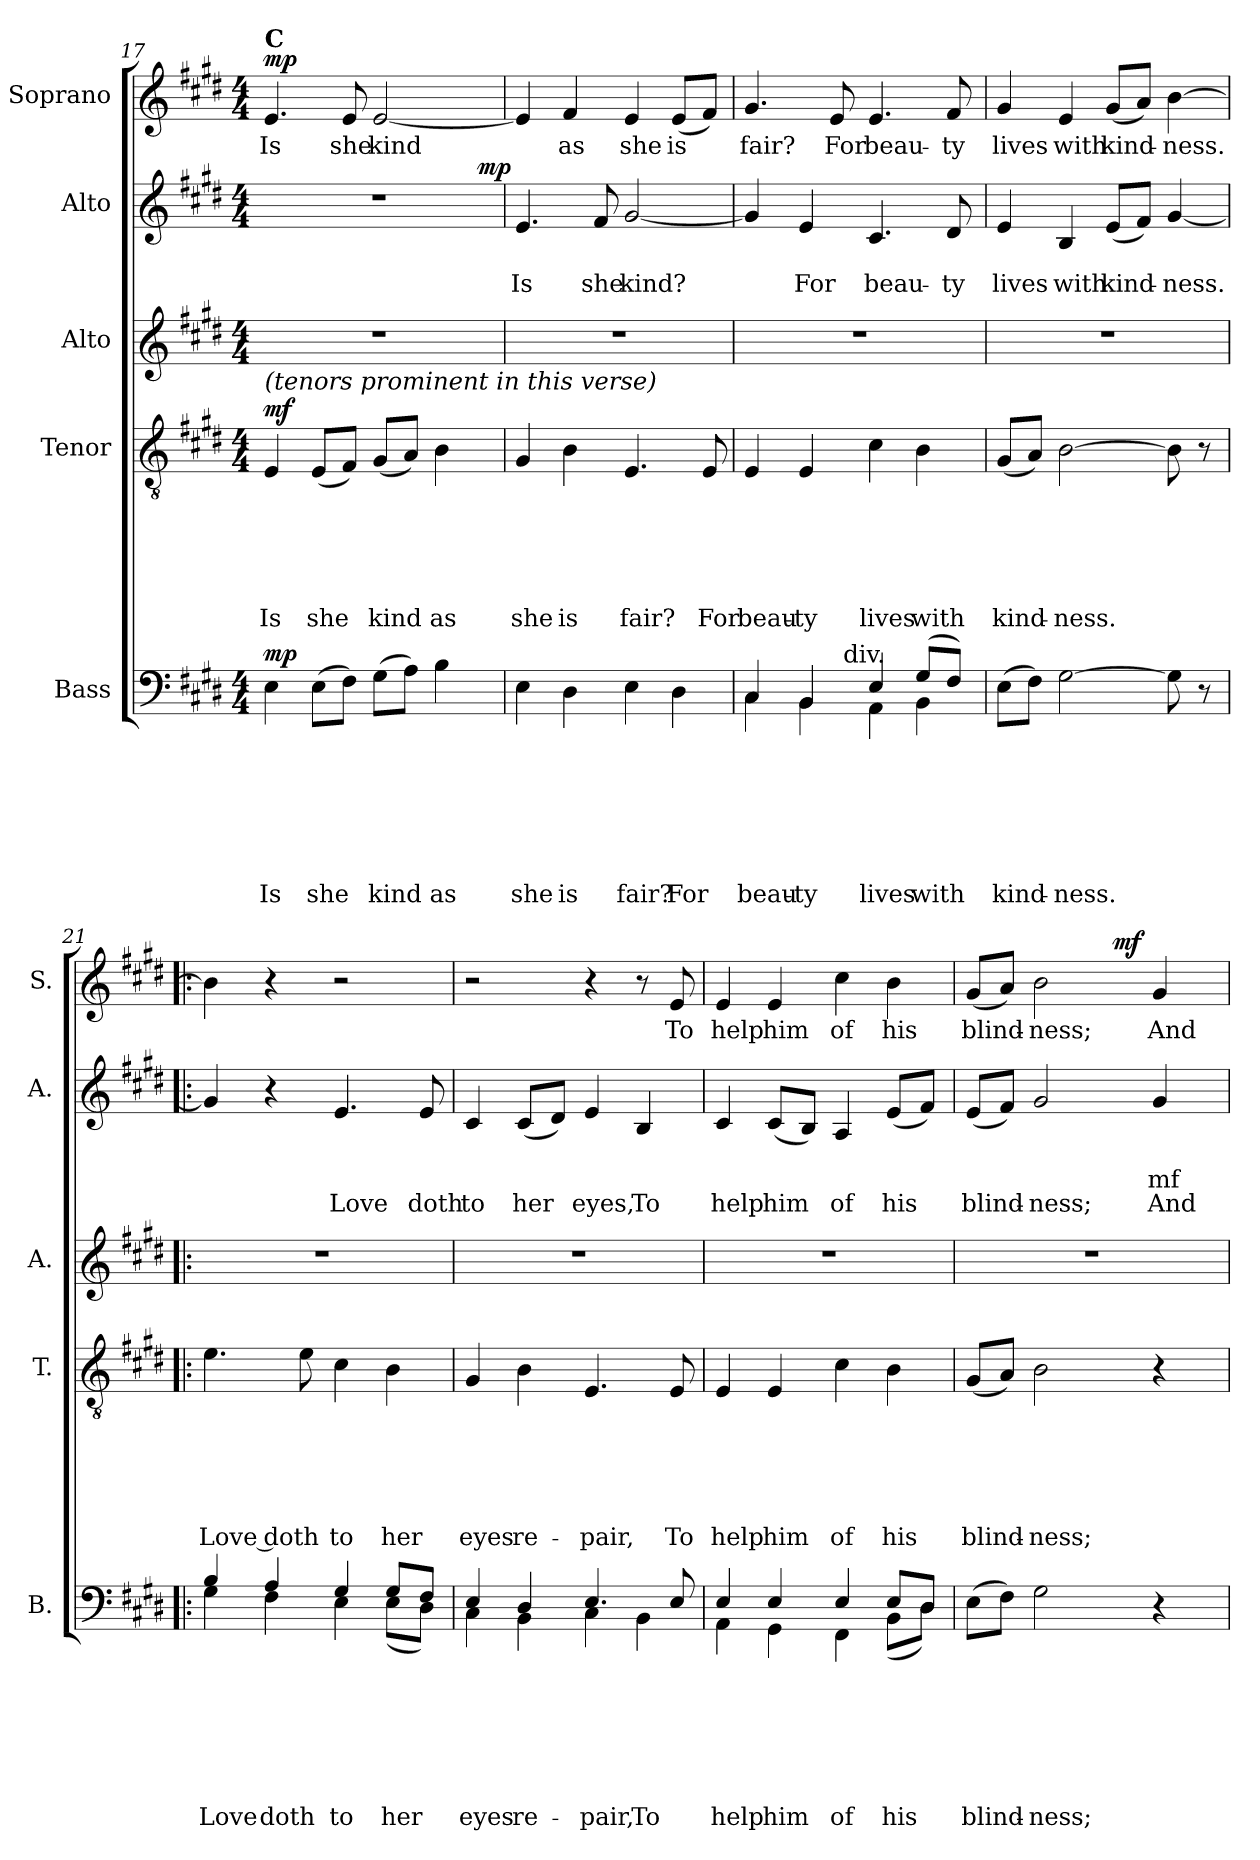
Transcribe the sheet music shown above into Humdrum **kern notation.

**kern	**text	**text	**text	**text	**text	**text	**text	**dynam	**kern	**text	**text	**text	**text	**text	**text	**dynam	**kern	**kern	**text	**text	**text	**dynam	**kern	**text	**dynam
*part5	*part5	*part5	*part5	*part5	*part5	*part5	*part5	*part5	*part4	*part4	*part4	*part4	*part4	*part4	*part4	*part4	*part3	*part2	*part2	*part2	*part2	*part2	*part1	*part1	*part1
*staff5	*staff5	*staff5	*staff5	*staff5	*staff5	*staff5	*staff5	*staff5	*staff4	*staff4	*staff4	*staff4	*staff4	*staff4	*staff4	*staff4	*staff3	*staff2	*staff2	*staff2	*staff2	*staff2	*staff1	*staff1	*staff1
*I"Bass	*	*	*	*	*	*	*	*	*I"Tenor	*	*	*	*	*	*	*	*I"Alto	*I"Alto	*	*	*	*	*I"Soprano	*	*
*I'B.	*	*	*	*	*	*	*	*	*I'T.	*	*	*	*	*	*	*	*I'A.	*I'A.	*	*	*	*	*I'S.	*	*
!!LO:LB:g=z
*clefF4	*	*	*	*	*	*	*	*	*clefGv2	*	*	*	*	*	*	*	*clefG2	*clefG2	*	*	*	*	*clefG2	*	*
*k[f#c#g#d#]	*	*	*	*	*	*	*	*	*k[f#c#g#d#]	*	*	*	*	*	*	*	*k[f#c#g#d#]	*k[f#c#g#d#]	*	*	*	*	*k[f#c#g#d#]	*	*
*E:	*	*	*	*	*	*	*	*	*E:	*	*	*	*	*	*	*	*E:	*E:	*	*	*	*	*E:	*	*
*M4/4	*	*	*	*	*	*	*	*	*M4/4	*	*	*	*	*	*	*	*M4/4	*M4/4	*	*	*	*	*M4/4	*	*
=17	=17	=17	=17	=17	=17	=17	=17	=17	=17	=17	=17	=17	=17	=17	=17	=17	=17	=17	=17	=17	=17	=17	=17	=17	=17
!	!	!	!	!	!	!	!	!	!	!	!	!	!	!	!	!	!	!	!	!	!	!	!LO:TX:a:B:t=C	!	!
!	!	!	!	!	!	!	!	!	!LO:TX:a:i:t=(tenors prominent in this verse)	!	!	!	!	!	!	!	!	!	!	!	!	!	!	!	!
!	!	!	!	!	!	!	!LO:LY:b	!LO:DY:b	!	!	!	!	!	!	!LO:LY:b	!LO:DY:b	!	!	!	!	!	!	!	!LO:LY:b	!LO:DY:b
*	*	*	*	*	*	*	*	*	*	*	*	*	*	*	*	*	*	*^	*	*	*	*	*	*	*
4E\	.	.	.	.	.	.	Is	mp	4E/	.	.	.	.	.	Is	mf	1r	1r	2ryy	.	.	.	.	4.e/	Is	mp
!	!	!	!	!	!	!	!LO:LY:b	!	!	!	!	!	!	!	!LO:LY:b	!	!	!	!	!	!	!	!	!	!	!
(>8E\L	.	.	.	.	.	.	she	.	(<8E/L	.	.	.	.	.	she	.	.	.	.	.	.	.	.	.	.	.
!	!	!	!	!	!	!	!	!	!	!	!	!	!	!	!	!	!	!	!	!	!	!	!	!	!LO:LY:b	!
8F#\J)	.	.	.	.	.	.	.	.	8F#/J)	.	.	.	.	.	.	.	.	.	.	.	.	.	.	8e/	she	.
!	!	!	!	!	!	!	!LO:LY:b	!	!	!	!	!	!	!	!LO:LY:b	!	!	!	!	!	!	!	!	!	!LO:LY:b	!
(>8G#\L	.	.	.	.	.	.	kind	.	(<8G#/L	.	.	.	.	.	kind	.	.	.	4ryy	.	.	.	.	[<2e/	kind	.
8A\J)	.	.	.	.	.	.	.	.	8A/J)	.	.	.	.	.	.	.	.	.	.	.	.	.	.	.	.	.
!	!	!	!	!	!	!	!LO:LY:b	!	!	!	!	!	!	!	!LO:LY:b	!	!	!	!	!	!	!	!	!	!	!
4B\	.	.	.	.	.	.	as	.	4B\	.	.	.	.	.	as	.	.	.	8ryy	.	.	.	.	.	.	.
.	.	.	.	.	.	.	.	.	.	.	.	.	.	.	.	.	.	.	32ryy	.	.	.	.	.	.	.
!	!	!	!	!	!	!	!	!	!	!	!	!	!	!	!	!	!	!	!	!	!	!	!LO:DY:b	!	!	!
.	.	.	.	.	.	.	.	.	.	.	.	.	.	.	.	.	.	.	16.ryy	.	.	.	mp	.	.	.
=18	=18	=18	=18	=18	=18	=18	=18	=18	=18	=18	=18	=18	=18	=18	=18	=18	=18	=18	=18	=18	=18	=18	=18	=18	=18	=18
!	!	!	!	!	!	!	!LO:LY:b	!	!	!	!	!	!	!	!LO:LY:b	!	!	!	!	!	!LO:LY:b	!	!	!	!	!
*	*	*	*	*	*	*	*	*	*	*	*	*	*	*	*	*	*	*v	*v	*	*	*	*	*	*	*
4E\	.	.	.	.	.	.	she	.	4G#/	.	.	.	.	.	she	.	1r	4.e/	.	Is	.	.	4e/]	.	.
!	!	!	!	!	!	!	!LO:LY:b	!	!	!	!	!	!	!	!LO:LY:b	!	!	!	!	!	!	!	!	!LO:LY:b	!
4D#\	.	.	.	.	.	.	is	.	4B\	.	.	.	.	.	is	.	.	.	.	.	.	.	4f#/	as	.
!	!	!	!	!	!	!	!	!	!	!	!	!	!	!	!	!	!	!	!	!LO:LY:b	!	!	!	!	!
.	.	.	.	.	.	.	.	.	.	.	.	.	.	.	.	.	.	8f#/	.	she	.	.	.	.	.
!	!	!	!	!	!	!	!LO:LY:b	!	!	!	!	!	!	!	!LO:LY:b	!	!	!	!	!LO:LY:b	!	!	!	!LO:LY:b	!
4E\	.	.	.	.	.	.	fair?	.	4.E/	.	.	.	.	.	fair?	.	.	[<2g#/	.	kind?	.	.	4e/	she	.
!	!	!	!	!	!	!	!LO:LY:b	!	!	!	!	!	!	!	!	!	!	!	!	!	!	!	!	!LO:LY:b:rj	!
4D#\	.	.	.	.	.	.	For	.	.	.	.	.	.	.	.	.	.	.	.	.	.	.	(<8e/L	is	.
!	!	!	!	!	!	!	!	!	!	!	!	!	!	!	!LO:LY:b	!	!	!	!	!	!	!	!	!	!
.	.	.	.	.	.	.	.	.	8E/	.	.	.	.	.	For	.	.	.	.	.	.	.	8f#/J)	.	.
=19	=19	=19	=19	=19	=19	=19	=19	=19	=19	=19	=19	=19	=19	=19	=19	=19	=19	=19	=19	=19	=19	=19	=19	=19	=19
!	!	!	!	!	!	!	!LO:LY:b	!	!	!	!	!	!	!	!LO:LY:b	!	!	!	!	!	!	!	!	!LO:LY:b	!
*^	*	*	*	*	*	*	*	*	*	*	*	*	*	*	*	*	*	*	*	*	*	*	*	*	*
*	*^	*	*	*	*	*	*	*	*	*	*	*	*	*	*	*	*	*	*	*	*	*	*	*	*	*
4C#/	4C#\	4ryy	.	.	.	.	.	.	beau-	.	4E/	.	.	.	.	.	beau-	.	1r	4g#/]	.	.	.	.	4.g#/	fair?	.
!	!	!	!	!	!	!	!	!	!LO:LY:b	!	!	!	!	!	!	!	!LO:LY:b	!	!	!	!	!LO:LY:b	!	!	!	!	!
4BB/	4BB\	8ryy	.	.	.	.	.	.	-ty	.	4E/	.	.	.	.	.	-ty	.	.	4e/	.	For	.	.	.	.	.
!	!	!	!	!	!	!	!	!	!	!	!	!	!	!	!	!	!	!	!	!	!	!	!	!	!	!LO:LY:b	!
.	.	32ryy	.	.	.	.	.	.	.	.	.	.	.	.	.	.	.	.	.	.	.	.	.	.	8e/	For	.
!	!	!LO:TX:a:t=div.	!	!	!	!	!	!	!	!	!	!	!	!	!	!	!	!	!	!	!	!	!	!	!	!	!
.	.	2ryy	.	.	.	.	.	.	.	.	.	.	.	.	.	.	.	.	.	.	.	.	.	.	.	.	.
!	!	!	!	!	!	!	!	!	!LO:LY:b	!	!	!	!	!	!	!	!LO:LY:b	!	!	!	!	!LO:LY:b	!	!	!	!LO:LY:b	!
4E/	4AA\	.	.	.	.	.	.	.	lives	.	4c#\	.	.	.	.	.	lives	.	.	4.c#/	.	beau-	.	.	4.e/	beau-	.
!	!	!	!	!	!	!	!	!	!LO:LY:b	!	!	!	!	!	!	!	!LO:LY:b	!	!	!	!	!	!	!	!	!	!
(>8G#/L	4BB\	.	.	.	.	.	.	.	with	.	4B\	.	.	.	.	.	with	.	.	.	.	.	.	.	.	.	.
!	!	!	!	!	!	!	!	!	!	!	!	!	!	!	!	!	!	!	!	!	!	!LO:LY:b	!	!	!	!LO:LY:b	!
8F#/J)	.	.	.	.	.	.	.	.	.	.	.	.	.	.	.	.	.	.	.	8d#/	.	-ty	.	.	8f#/	-ty	.
.	.	16.ryy	.	.	.	.	.	.	.	.	.	.	.	.	.	.	.	.	.	.	.	.	.	.	.	.	.
=20	=20	=20	=20	=20	=20	=20	=20	=20	=20	=20	=20	=20	=20	=20	=20	=20	=20	=20	=20	=20	=20	=20	=20	=20	=20	=20	=20
!	!	!	!	!	!	!	!	!	!LO:LY:b	!	!	!	!	!	!	!	!LO:LY:b	!	!	!	!	!LO:LY:b	!	!	!	!LO:LY:b	!
*v	*v	*v	*	*	*	*	*	*	*	*	*	*	*	*	*	*	*	*	*	*	*	*	*	*	*	*	*
(>8E\L	.	.	.	.	.	.	kind-	.	(<8G#/L	.	.	.	.	.	kind-	.	1r	4e/	.	lives	.	.	4g#/	lives	.
8F#\J)	.	.	.	.	.	.	.	.	8A/J)	.	.	.	.	.	.	.	.	.	.	.	.	.	.	.	.
!	!	!	!	!	!	!	!LO:LY:b	!	!	!	!	!	!	!	!LO:LY:b	!	!	!	!	!LO:LY:b	!	!	!	!LO:LY:b	!
[>2G#\	.	.	.	.	.	.	-ness.	.	[>2B\	.	.	.	.	.	-ness.	.	.	4B/	.	with	.	.	4e/	with	.
!	!	!	!	!	!	!	!	!	!	!	!	!	!	!	!	!	!	!	!	!LO:LY:b	!	!	!	!LO:LY:b	!
.	.	.	.	.	.	.	.	.	.	.	.	.	.	.	.	.	.	(<8e/L	.	kind-	.	.	(<8g#/L	kind-	.
.	.	.	.	.	.	.	.	.	.	.	.	.	.	.	.	.	.	8f#/J)	.	.	.	.	8a/J)	.	.
!	!	!	!	!	!	!	!	!	!	!	!	!	!	!	!	!	!	!	!	!LO:LY:b	!	!	!	!LO:LY:b	!
8G#\]	.	.	.	.	.	.	.	.	8B\]	.	.	.	.	.	.	.	.	[>4g#/	.	-ness.	.	.	[>4b\	-ness.	.
8r	.	.	.	.	.	.	.	.	8r	.	.	.	.	.	.	.	.	.	.	.	.	.	.	.	.
!!LO:PB:g=z
=21!|:	=21!|:	=21!|:	=21!|:	=21!|:	=21!|:	=21!|:	=21!|:	=21!|:	=21!|:	=21!|:	=21!|:	=21!|:	=21!|:	=21!|:	=21!|:	=21!|:	=21!|:	=21!|:	=21!|:	=21!|:	=21!|:	=21!|:	=21!|:	=21!|:	=21!|:
!	!	!	!	!	!	!	!LO:LY:b:rj	!	!	!	!	!	!	!	!LO:LY:b:rj	!	!	!	!	!	!	!	!	!	!
*^	*	*	*	*	*	*	*	*	*	*	*	*	*	*	*	*	*	*	*	*	*	*	*	*	*
4B/	4G#\	.	.	.	.	.	.	Love	.	4.e\	.	.	.	.	.	Love doth	.	1r	4g#/]	.	.	.	.	4b\]	.	.
!	!	!	!	!	!	!	!	!LO:LY:b	!	!	!	!	!	!	!	!	!	!	!	!	!	!	!	!	!	!
4A/	4F#\	.	.	.	.	.	.	doth	.	.	.	.	.	.	.	.	.	.	4r	.	.	.	.	4r	.	.
.	.	.	.	.	.	.	.	.	.	8e\	.	.	.	.	.	.	.	.	.	.	.	.	.	.	.	.
!	!	!	!	!	!	!	!	!LO:LY:b	!	!	!	!	!	!	!	!LO:LY:b	!	!	!	!	!	!LO:LY:b	!	!	!	!
4G#/	4E\	.	.	.	.	.	.	to	.	4c#\	.	.	.	.	.	to	.	.	4.e/	.	.	Love	.	2r	.	.
!	!	!	!	!	!	!	!	!LO:LY:b	!	!	!	!	!	!	!	!LO:LY:b	!	!	!	!	!	!	!	!	!	!
8G#/L	(<8E\L	.	.	.	.	.	.	her	.	4B\	.	.	.	.	.	her	.	.	.	.	.	.	.	.	.	.
!	!	!	!	!	!	!	!	!	!	!	!	!	!	!	!	!	!	!	!	!	!	!LO:LY:b	!	!	!	!
8F#/J	8D#\J)	.	.	.	.	.	.	.	.	.	.	.	.	.	.	.	.	.	8e/	.	.	doth	.	.	.	.
=22	=22	=22	=22	=22	=22	=22	=22	=22	=22	=22	=22	=22	=22	=22	=22	=22	=22	=22	=22	=22	=22	=22	=22	=22	=22	=22
!	!	!	!	!	!	!	!	!LO:LY:b	!	!	!	!	!	!	!	!LO:LY:b	!	!	!	!	!	!LO:LY:b	!	!	!	!
4E/	4C#\	.	.	.	.	.	.	eyes	.	4G#/	.	.	.	.	.	eyes	.	1r	4c#/	.	.	to	.	2r	.	.
!	!	!	!	!	!	!	!	!LO:LY:b	!	!	!	!	!	!	!	!LO:LY:b	!	!	!	!	!	!LO:LY:b	!	!	!	!
4BB\	4D#/	.	.	.	.	.	.	re-	.	4B\	.	.	.	.	.	re-	.	.	(<8c#/L	.	.	her	.	.	.	.
.	.	.	.	.	.	.	.	.	.	.	.	.	.	.	.	.	.	.	8d#/J)	.	.	.	.	.	.	.
!	!	!	!	!	!	!	!	!LO:LY:b	!	!	!	!	!	!	!	!LO:LY:b	!	!	!	!	!	!LO:LY:b	!	!	!	!
4.E/	4C#\	.	.	.	.	.	.	pair,	.	4.E/	.	.	.	.	.	-pair,	.	.	4e/	.	.	eyes,	.	4r	.	.
!	!	!	!	!	!	!	!	!LO:LY:b	!	!	!	!	!	!	!	!	!	!	!	!	!	!LO:LY:b	!	!	!	!
.	4BB\	.	.	.	.	.	.	-To	.	.	.	.	.	.	.	.	.	.	4B/	.	.	To	.	8r	.	.
!	!	!	!	!	!	!	!	!	!	!	!	!	!	!	!	!LO:LY:b	!	!	!	!	!	!	!	!	!LO:LY:b	!
8E/	.	.	.	.	.	.	.	.	.	8E/	.	.	.	.	.	To	.	.	.	.	.	.	.	8e/	To	.
=23	=23	=23	=23	=23	=23	=23	=23	=23	=23	=23	=23	=23	=23	=23	=23	=23	=23	=23	=23	=23	=23	=23	=23	=23	=23	=23
!	!	!	!	!	!	!	!	!LO:LY:b	!	!	!	!	!	!	!	!LO:LY:b	!	!	!	!	!	!LO:LY:b	!	!	!LO:LY:b	!
4E/	4AA\	.	.	.	.	.	.	help	.	4E/	.	.	.	.	.	help	.	1r	4c#/	.	.	help	.	4e/	help	.
!	!	!	!	!	!	!	!	!LO:LY:b	!	!	!	!	!	!	!	!LO:LY:b	!	!	!	!	!	!LO:LY:b	!	!	!LO:LY:b	!
4E/	4GG#\	.	.	.	.	.	.	him	.	4E/	.	.	.	.	.	him	.	.	(<8c#/L	.	.	him	.	4e/	him	.
.	.	.	.	.	.	.	.	.	.	.	.	.	.	.	.	.	.	.	8B/J)	.	.	.	.	.	.	.
!	!	!	!	!	!	!	!	!LO:LY:b	!	!	!	!	!	!	!	!LO:LY:b	!	!	!	!	!	!LO:LY:b	!	!	!LO:LY:b	!
4E/	4FF#\	.	.	.	.	.	.	of	.	4c#\	.	.	.	.	.	of	.	.	4A/	.	.	of	.	4cc#\	of	.
!	!	!	!	!	!	!	!	!LO:LY:b	!	!	!	!	!	!	!	!LO:LY:b	!	!	!	!	!	!LO:LY:b	!	!	!LO:LY:b	!
8E/L	(<8BB\L	.	.	.	.	.	.	his	.	4B\	.	.	.	.	.	his	.	.	(<8e/L	.	.	his	.	4b\	his	.
8D#/J	8D#\J)	.	.	.	.	.	.	.	.	.	.	.	.	.	.	.	.	.	8f#/J)	.	.	.	.	.	.	.
=24	=24	=24	=24	=24	=24	=24	=24	=24	=24	=24	=24	=24	=24	=24	=24	=24	=24	=24	=24	=24	=24	=24	=24	=24	=24	=24
!	!	!	!	!	!	!	!	!LO:LY:b	!	!	!	!	!	!	!	!LO:LY:b	!	!	!	!	!	!LO:LY:b	!	!	!LO:LY:b	!
*v	*v	*	*	*	*	*	*	*	*	*	*	*	*	*	*	*	*	*	*	*	*	*	*	*^	*	*
(>8E\L	.	.	.	.	.	.	blind-	.	(<8G#/L	.	.	.	.	.	blind-	.	1r	(<8e/L	.	.	blind-	.	(<8g#/L	2ryy	blind-	.
8F#\J)	.	.	.	.	.	.	.	.	8A/J)	.	.	.	.	.	.	.	.	8f#/J)	.	.	.	.	8a/J)	.	.	.
!	!	!	!	!	!	!	!LO:LY:b	!	!	!	!	!	!	!	!LO:LY:b	!	!	!	!	!	!LO:LY:b	!	!	!	!LO:LY:b	!
2G#\	.	.	.	.	.	.	-ness;	.	2B\	.	.	.	.	.	-ness;	.	.	2g#/	.	.	-ness;	.	2b\	.	-ness;	.
.	.	.	.	.	.	.	.	.	.	.	.	.	.	.	.	.	.	.	.	.	.	.	.	16.ryy	.	.
!	!	!	!	!	!	!	!	!	!	!	!	!	!	!	!	!	!	!	!	!	!	!	!	!	!	!LO:DY:b
.	.	.	.	.	.	.	.	.	.	.	.	.	.	.	.	.	.	.	.	.	.	.	.	4ryy	.	mf
!	!	!	!	!	!	!	!	!	!	!	!	!	!	!	!	!	!	!	!	!LO:LY:b:rj	!LO:LY:b:rj	!	!	!	!LO:LY:b	!
4r	.	.	.	.	.	.	.	.	4r	.	.	.	.	.	.	.	.	4g#/	.	mf	And	.	4g#/	.	And	.
.	.	.	.	.	.	.	.	.	.	.	.	.	.	.	.	.	.	.	.	.	.	.	.	8ryy	.	.
.	.	.	.	.	.	.	.	.	.	.	.	.	.	.	.	.	.	.	.	.	.	.	.	32ryy	.	.
*	*	*	*	*	*	*	*	*	*	*	*	*	*	*	*	*	*	*	*	*	*	*	*v	*v	*	*
=	=	=	=	=	=	=	=	=	=	=	=	=	=	=	=	=	=	=	=	=	=	=	=	=	=
*-	*-	*-	*-	*-	*-	*-	*-	*-	*-	*-	*-	*-	*-	*-	*-	*-	*-	*-	*-	*-	*-	*-	*-	*-	*-
